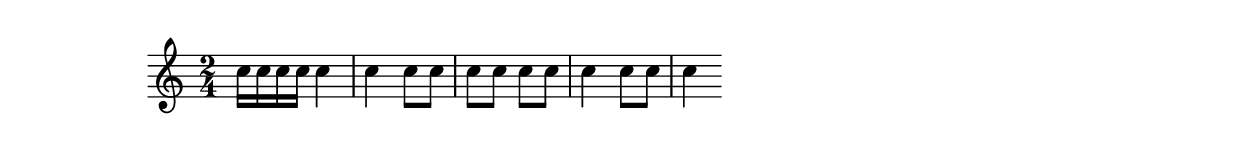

\version "1.9.1"
\header {
    
texidoc = "Notes that are shorter than the common shortest note, Get a
space (i.e. without the space needed for the note) proportional to
their duration. So 16th notes get 1/2 of the space of an eigth note.
The total distance for a 16th is (including note head) is 3/4 of the
eighth note. "

}

\score { \notes \relative c''
{
    \time 2/4 
    c16 c c c c4 c4
    c8 c8 c8 c8
    c8 c8 c4
    c8 c8 c4

}

	 \paper { raggedright = ##t}
}

